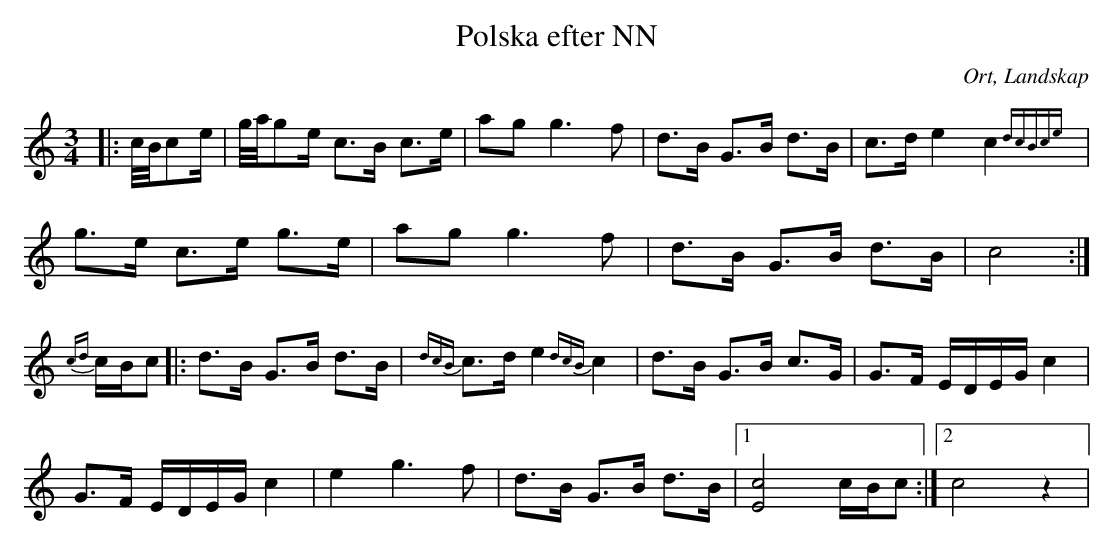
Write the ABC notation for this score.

X:1
T:Polska efter NN
O:Ort, Landskap
M:3/4
L:1/8
K:C
|:c//B//ce/|g//a//ge/ c>B c>e|ag g3 f|d>B G>B d>B|c>d e2 c2{d4/4c2/5B4/5c4/5e4/5}|
g>e c>e g>e|ag g3 f|d>B G>B d>B|c4:|
{cd}c/B/c |:d>B G>B d>B|{dcB}c>d e2 {dcB}c2|d>B G>B c>G|G>F E/D/E/G/ c2|
G>F E/D/E/G/ c2|e2 g3 f|d>B G>B d>B|1 [E4c4] c/B/c:|2 c4 z2|
